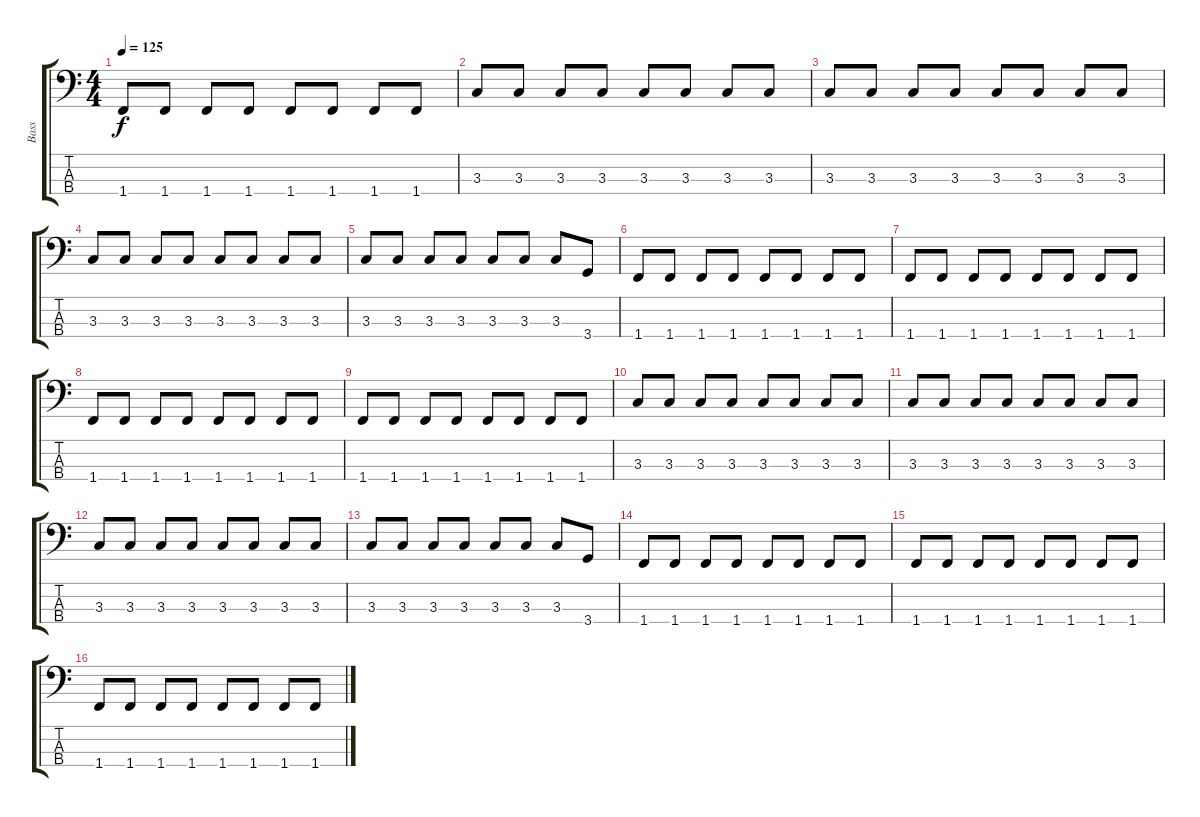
\track ("Bass" "Bass") {instrument fretlessbass}
\staff {score tabs}
\tuning (G2 D2 A1 E1) {hide}
\ts (4 4)
\tempo 125
\clef f4
\ks c
1.4.8{dy f} 1.4.8 1.4.8 1.4.8 1.4.8 1.4.8 1.4.8 1.4.8 |
3.3.8 3.3.8 3.3.8 3.3.8 3.3.8 3.3.8 3.3.8 3.3.8 |
3.3.8 3.3.8 3.3.8 3.3.8 3.3.8 3.3.8 3.3.8 3.3.8 |
3.3.8 3.3.8 3.3.8 3.3.8 3.3.8 3.3.8 3.3.8 3.3.8 |
3.3.8 3.3.8 3.3.8 3.3.8 3.3.8 3.3.8 3.3.8 3.4.8 |
1.4.8 1.4.8 1.4.8 1.4.8 1.4.8 1.4.8 1.4.8 1.4.8 |
1.4.8 1.4.8 1.4.8 1.4.8 1.4.8 1.4.8 1.4.8 1.4.8 |
1.4.8 1.4.8 1.4.8 1.4.8 1.4.8 1.4.8 1.4.8 1.4.8 |
1.4.8 1.4.8 1.4.8 1.4.8 1.4.8 1.4.8 1.4.8 1.4.8 |
3.3.8 3.3.8 3.3.8 3.3.8 3.3.8 3.3.8 3.3.8 3.3.8 |
3.3.8 3.3.8 3.3.8 3.3.8 3.3.8 3.3.8 3.3.8 3.3.8 |
3.3.8 3.3.8 3.3.8 3.3.8 3.3.8 3.3.8 3.3.8 3.3.8 |
3.3.8 3.3.8 3.3.8 3.3.8 3.3.8 3.3.8 3.3.8 3.4.8 |
1.4.8 1.4.8 1.4.8 1.4.8 1.4.8 1.4.8 1.4.8 1.4.8 |
1.4.8 1.4.8 1.4.8 1.4.8 1.4.8 1.4.8 1.4.8 1.4.8 |
1.4.8 1.4.8 1.4.8 1.4.8 1.4.8 1.4.8 1.4.8 1.4.8
